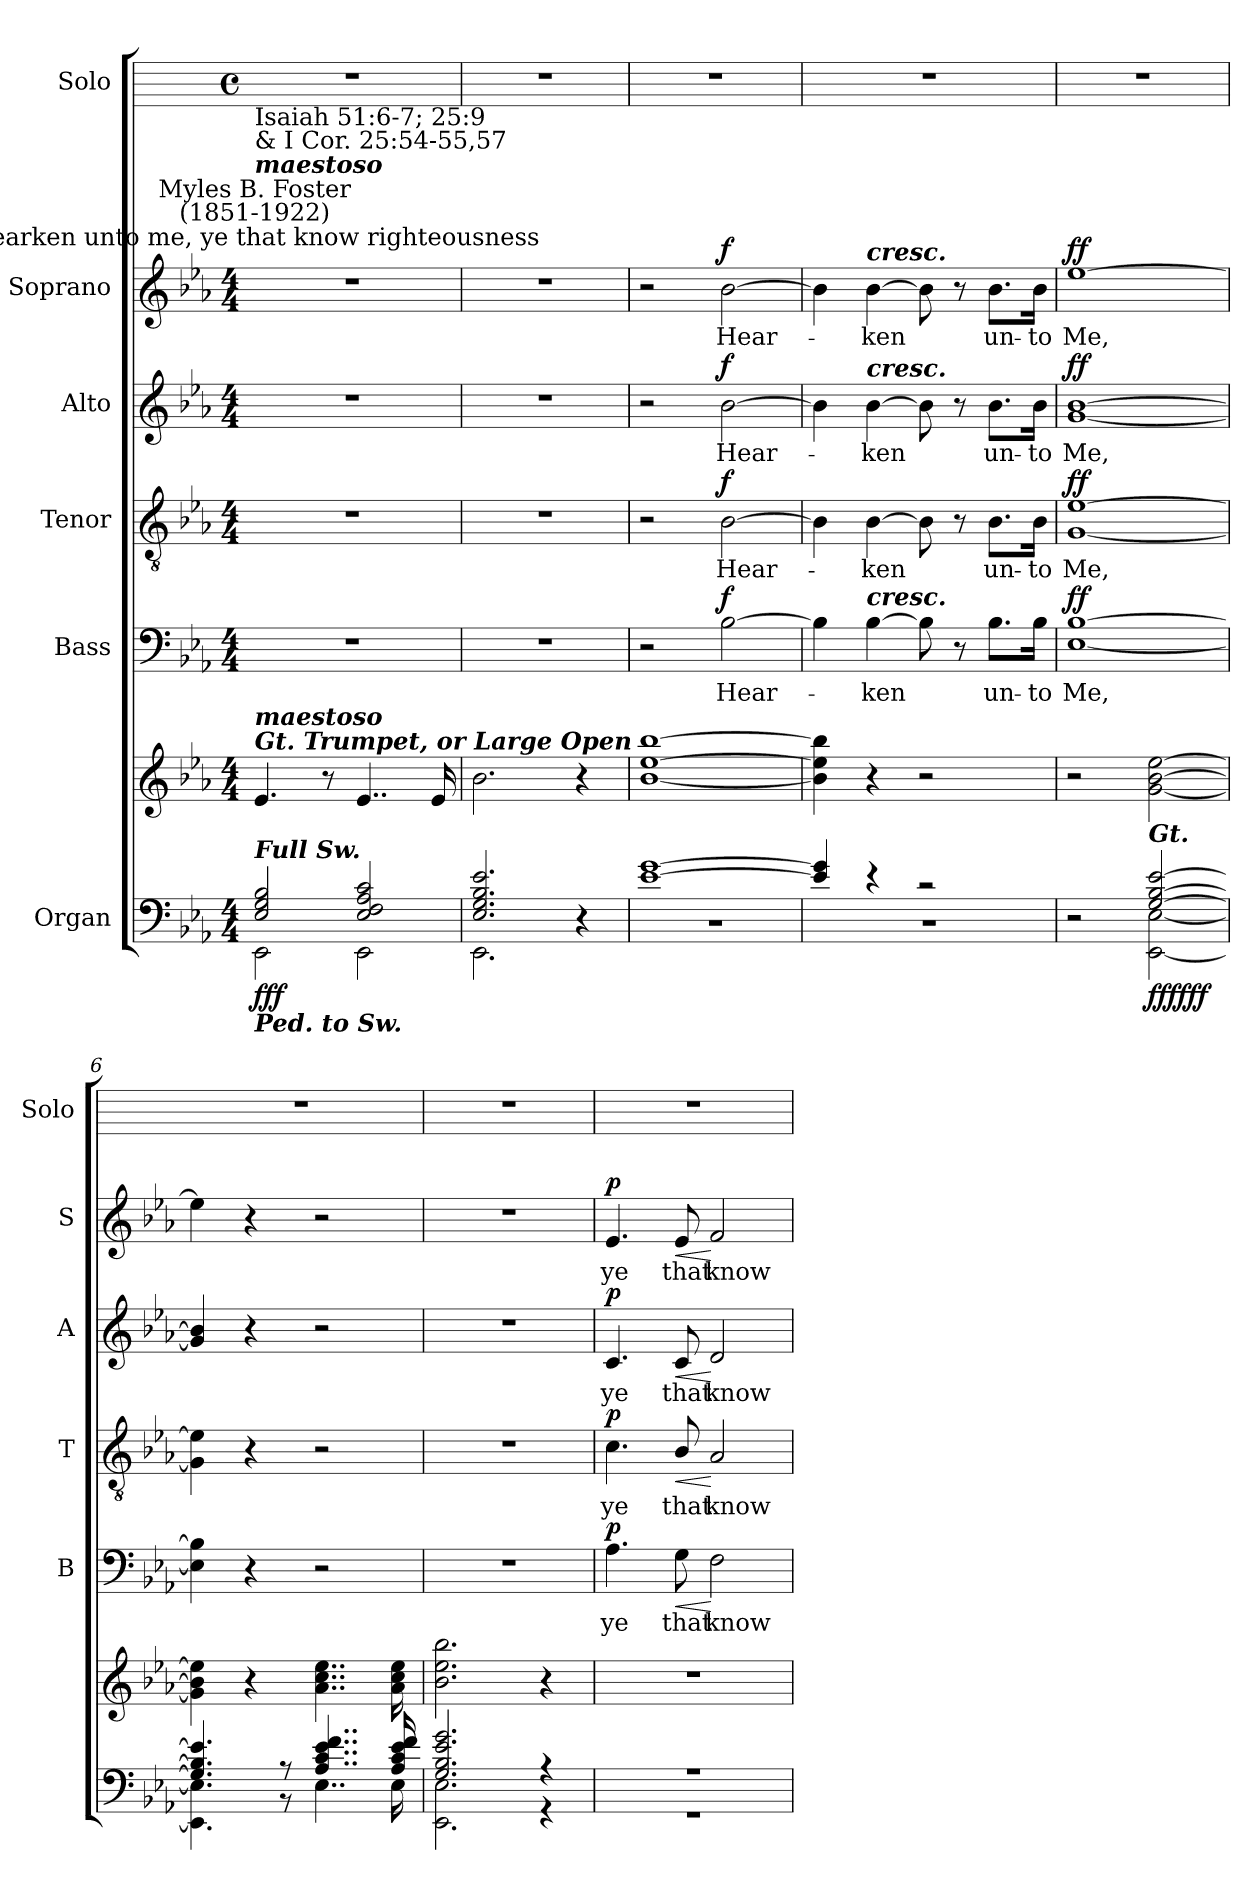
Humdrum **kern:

**kern	**kern	**dynam	**kern	**text	**dynam	**kern	**text	**dynam	**kern	**text	**dynam	**kern	**text	**dynam	**kern
*part6	*part6	*part6	*part5	*part5	*part5	*part4	*part4	*part4	*part3	*part3	*part3	*part2	*part2	*part2	*part1
*staff7	*staff6	*staff6/7	*staff5	*staff5	*staff5	*staff4	*staff4	*staff4	*staff3	*staff3	*staff3	*staff2	*staff2	*staff2	*staff1
*I"Organ	*	*	*I"Bass	*	*	*I"Tenor	*	*	*I"Alto	*	*	*I"Soprano	*	*	*I"Solo
*	*	*	*I'B	*	*	*I'T	*	*	*I'A	*	*	*I'S	*	*	*I'Solo
*clefF4	*clefG2	*	*clefF4	*	*	*clefGv2	*	*	*clefG2	*	*	*clefG2	*	*	*
*k[b-e-a-]	*k[b-e-a-]	*	*k[b-e-a-]	*	*	*k[b-e-a-]	*	*	*k[b-e-a-]	*	*	*k[b-e-a-]	*	*	*
*E-:	*E-:	*	*E-:	*	*	*E-:	*	*	*E-:	*	*	*E-:	*	*	*
*M4/4	*M4/4	*	*M4/4	*	*	*M4/4	*	*	*M4/4	*	*	*M4/4	*	*	*M4/4
*	*	*	*	*	*	*	*	*	*	*	*	*	*	*	*met(c)
=1	=1	=1	=1	=1	=1	=1	=1	=1	=1	=1	=1	=1	=1	=1	=1
*^	*	*	*	*	*	*	*	*	*	*	*	*	*	*	*
!	!	!	!	!	!	!	!	!	!	!	!	!	!LO:TX:a:cj:t=Hearken unto me, ye that know righteousness	!	!	!
!	!	!	!	!	!	!	!	!	!	!	!	!	!LO:TX:a:cj:t=Myles B. Foster\n(1851-1922)	!	!	!
!	!	!	!	!	!	!	!	!	!	!	!	!	!LO:TX:a:Bi:t=maestoso	!	!	!
!	!	!	!	!	!	!	!	!	!	!	!	!	!LO:TX:a:t=Isaiah 51&colon;6-7; 25&colon;9\n& I Cor. 25&colon;54-55,57	!	!	!
!	!	!LO:TX:a:Bi:t=Gt. Trumpet, or Large Open	!	!	!	!	!	!	!	!	!	!	!	!	!	!
!	!	!LO:TX:a:Bi:t=maestoso	!	!	!	!	!	!	!	!	!	!	!	!	!	!
!LO:TX:a:Bi:t=Full Sw.	!	!	!	!	!	!	!	!	!	!	!	!	!	!	!	!
!LO:TX:b:Bi:t=Ped. to Sw.	!	!	!	!	!	!	!	!	!	!	!	!	!	!	!	!
!	!	!	!LO:DY:b=2	!	!	!	!	!	!	!	!	!	!	!	!	!
!	!	!	!LO:DY:n=1:b=2	!	!	!	!	!	!	!	!	!	!	!	!	!
!	!	!	!LO:DY:n=2:b	!	!	!	!	!	!	!	!	!	!	!	!	!
2E-/ 2G/ 2B-/	2EE-\	4.e-	f f f	1r	.	.	1r	.	.	1r	.	.	1r	.	.	1r
.	.	8r	.	.	.	.	.	.	.	.	.	.	.	.	.	.
2E-/ 2F/ 2A-/ 2c/	2EE-\	4..e-	.	.	.	.	.	.	.	.	.	.	.	.	.	.
.	.	16e-	.	.	.	.	.	.	.	.	.	.	.	.	.	.
=2	=2	=2	=2	=2	=2	=2	=2	=2	=2	=2	=2	=2	=2	=2	=2	=2
2.E-/ 2.G/ 2.B-/ 2.e-/	2.EE-\	2.b-	.	1r	.	.	1r	.	.	1r	.	.	1r	.	.	1r
4r	4ryy	4r	.	.	.	.	.	.	.	.	.	.	.	.	.	.
=3	=3	=3	=3	=3	=3	=3	=3	=3	=3	=3	=3	=3	=3	=3	=3	=3
[1e-/ [1g/	1r	[1b- [1ee- [1bb-	.	2r	.	.	2r	.	.	2r	.	.	2r	.	.	1r
!	!	!	!	!	!LO:LY:b	!LO:DY:b	!	!LO:LY:b	!LO:DY:b	!	!LO:LY:b	!LO:DY:b	!	!LO:LY:b	!LO:DY:b	!
.	.	.	.	[2B-	Hear-	f	[2B-	Hear-	f	[2b-	Hear-	f	[2b-	Hear-	f	.
=4	=4	=4	=4	=4	=4	=4	=4	=4	=4	=4	=4	=4	=4	=4	=4	=4
4e-/] 4g/]	1r	4b-] 4ee-] 4bb-]	.	4B-]	.	.	4B-]	.	.	4b-]	.	.	4b-]	.	.	1r
!	!	!	!	!	!	!	!	!	!	!	!	!	!LO:TX:a:Bi:t=cresc.	!	!	!
!	!	!	!	!	!	!	!	!	!	!LO:TX:a:Bi:t=cresc.	!	!	!	!	!	!
!	!	!	!	!LO:TX:a:Bi:t=cresc.	!	!	!	!	!	!	!	!	!	!	!	!
!	!	!	!	!	!LO:LY:b	!	!	!LO:LY:b	!	!	!LO:LY:b	!	!	!LO:LY:b	!	!
4r	.	4r	.	[4B-	ken	.	[4B-	ken	.	[4b-	ken	.	[4b-	ken	.	.
2r	.	2r	.	8B-]	.	.	8B-]	.	.	8b-]	.	.	8b-]	.	.	.
.	.	.	.	8r	.	.	8r	.	.	8r	.	.	8r	.	.	.
!	!	!	!	!	!LO:LY:b	!	!	!LO:LY:b	!	!	!LO:LY:b	!	!	!LO:LY:b	!	!
.	.	.	.	8.B-\L	un-	.	8.B-\L	un-	.	8.b-\L	un-	.	8.b-\L	un-	.	.
!	!	!	!	!	!LO:LY:b	!	!	!LO:LY:b	!	!	!LO:LY:b	!	!	!LO:LY:b	!	!
.	.	.	.	16B-\Jk	-to	.	16B-\Jk	-to	.	16b-\Jk	-to	.	16b-\Jk	-to	.	.
=5	=5	=5	=5	=5	=5	=5	=5	=5	=5	=5	=5	=5	=5	=5	=5	=5
!	!	!	!	!	!LO:LY:b	!LO:DY:b	!	!LO:LY:b	!LO:DY:b	!	!LO:LY:b	!LO:DY:b	!	!LO:LY:b	!LO:DY:b	!
2r	2ryy	2r	.	[1E- [1B-	Me,	ff	[1G [1e-	Me,	ff	[1g [1b-	Me,	ff	[1ee-	Me,	ff	1r
!LO:TX:a:Bi:t=Gt.	!	!	!	!	!	!	!	!	!	!	!	!	!	!	!	!
!	!	!	!LO:DY:b=2	!	!	!	!	!	!	!	!	!	!	!	!	!
!	!	!	!LO:DY:n=1:b=2	!	!	!	!	!	!	!	!	!	!	!	!	!
!	!	!	!LO:DY:n=2:b	!	!	!	!	!	!	!	!	!	!	!	!	!
[2G/ [2B-/ [2e-/	[2EE-\ [2E-\	[2g [2b- [2ee-	ff ff ff	.	.	.	.	.	.	.	.	.	.	.	.	.
=6	=6	=6	=6	=6	=6	=6	=6	=6	=6	=6	=6	=6	=6	=6	=6	=6
4.G/] 4.B-/] 4.e-/]	4.EE-\] 4.E-\]	4g] 4b-] 4ee-]	.	4E-] 4B-]	.	.	4G] 4e-]	.	.	4g] 4b-]	.	.	4ee-]	.	.	1r
.	.	4r	.	4r	.	.	4r	.	.	4r	.	.	4r	.	.	.
8r	8r	.	.	.	.	.	.	.	.	.	.	.	.	.	.	.
4..A-/ 4..c/ 4..e-/ 4..f/	4..E-\	4..a- 4..cc 4..ee-	.	2r	.	.	2r	.	.	2r	.	.	2r	.	.	.
16A-/ 16c/ 16e-/ 16f/	16E-\	16a- 16cc 16ee-	.	.	.	.	.	.	.	.	.	.	.	.	.	.
=7	=7	=7	=7	=7	=7	=7	=7	=7	=7	=7	=7	=7	=7	=7	=7	=7
2.G/ 2.B-/ 2.e-/ 2.g/	2.EE-\ 2.E-\	2.b- 2.ee- 2.bb-	.	1r	.	.	1r	.	.	1r	.	.	1r	.	.	1r
4r	4r	4r	.	.	.	.	.	.	.	.	.	.	.	.	.	.
=8	=8	=8	=8	=8	=8	=8	=8	=8	=8	=8	=8	=8	=8	=8	=8	=8
!	!	!	!	!	!LO:LY:b	!LO:DY:b	!	!LO:LY:b	!LO:DY:b	!	!LO:LY:b	!LO:DY:b	!	!LO:LY:b	!LO:DY:b	!
1r	1r	1r	.	4.A-	ye	p	4.c	ye	p	4.c	ye	p	4.e-	ye	p	1r
!	!	!	!	!	!LO:LY:b	!LO:HP:b	!	!LO:LY:b	!LO:HP:b	!	!LO:LY:b	!LO:HP:b	!	!LO:LY:b	!LO:HP:b	!
.	.	.	.	8G\	that	<	8B-/	that	<	8c	that	<	8e-	that	<	.
!	!	!	!	!	!LO:LY:b	!	!	!LO:LY:b	!	!	!LO:LY:b	!	!	!LO:LY:b	!	!
.	.	.	.	2F	know	[	2A-	know	[	2d	know	[	2f	know	[	.
*v	*v	*	*	*	*	*	*	*	*	*	*	*	*	*	*	*
=	=	=	=	=	=	=	=	=	=	=	=	=	=	=	=
*-	*-	*-	*-	*-	*-	*-	*-	*-	*-	*-	*-	*-	*-	*-	*-
